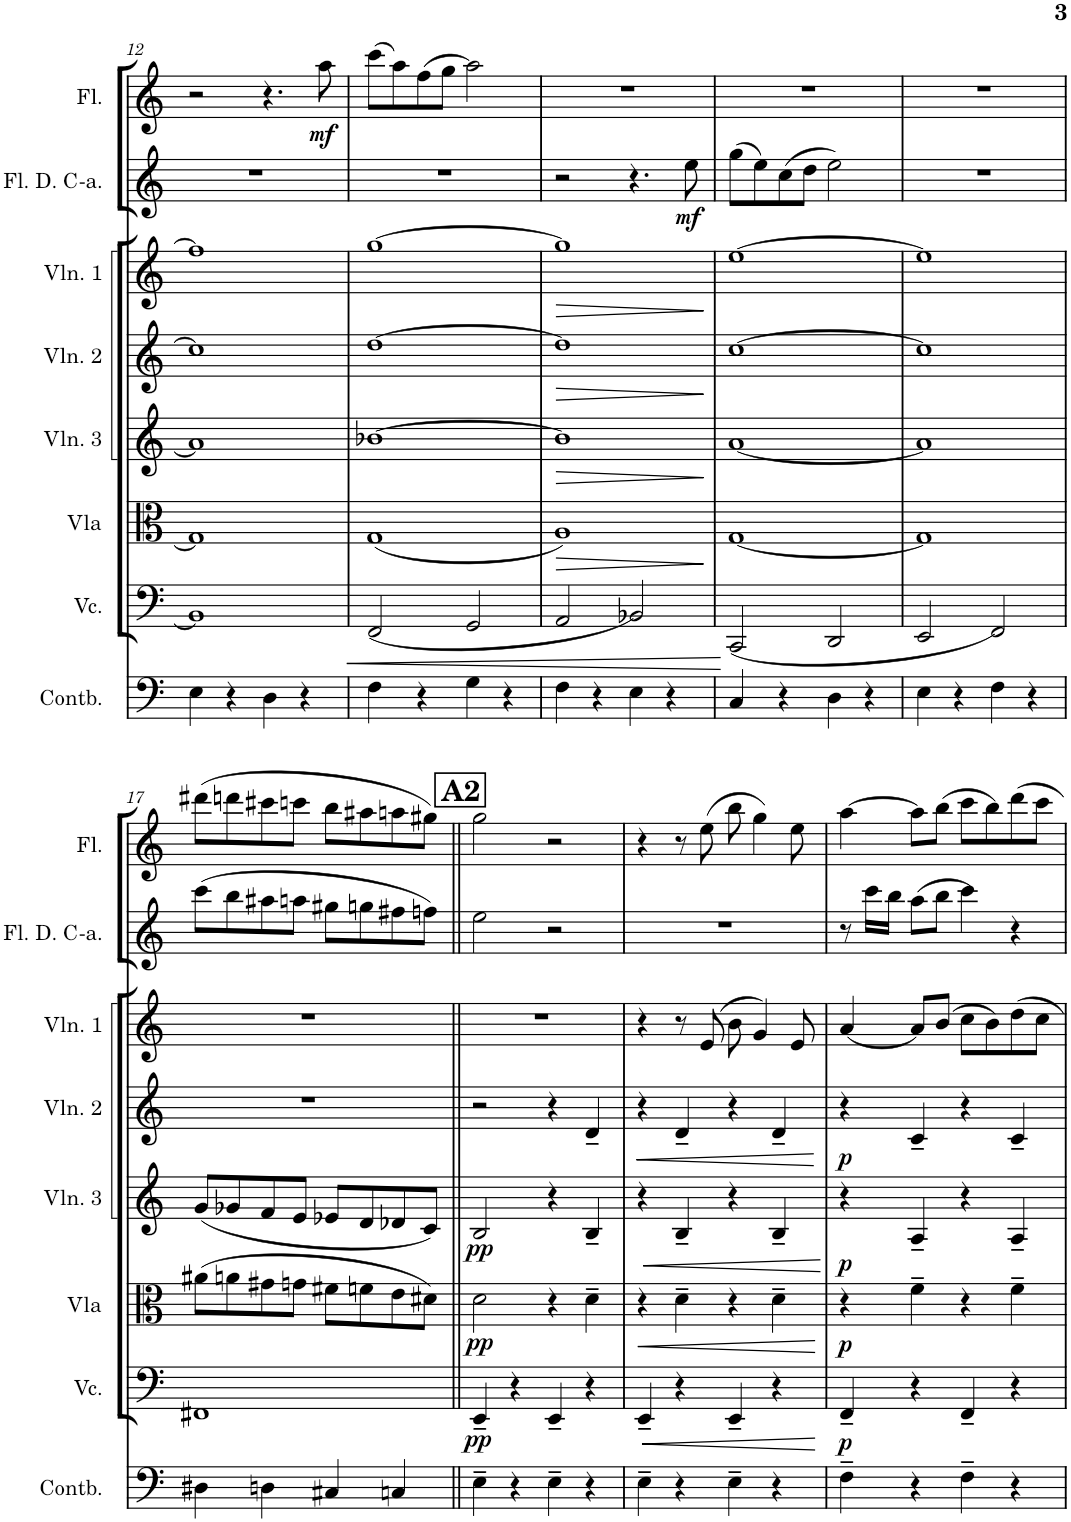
**kern	**kern	**dynam	**kern	**dynam	**kern	**dynam	**kern	**dynam	**kern	**dynam	**kern	**dynam	**kern	**dynam
*part8	*part7	*part7	*part6	*part6	*part5	*part5	*part4	*part4	*part3	*part3	*part2	*part2	*part1	*part1
*staff8	*staff7	*staff7	*staff6	*staff6	*staff5	*staff5	*staff4	*staff4	*staff3	*staff3	*staff2	*staff2	*staff1	*staff1
*I"Contrabaixo	*I"Violoncelo	*	*I"Viola	*	*I"Violino 3	*	*I"Violino 2	*	*I"Violino 1	*	*I"Flauta Doce Contralto	*	*I"Flauta	*
*I'Contb.	*I'Vc.	*	*I'Vla	*	*I'Vln. 3	*	*I'Vln. 2	*	*I'Vln. 1	*	*I'Fl. D. C-a.	*	*I'Fl.	*
!!LO:PB:g=z
*clefF4	*clefF4	*	*clefC3	*	*clefG2	*	*clefG2	*	*clefG2	*	*clefG2	*	*clefG2	*
*Trd7c12	*	*	*	*	*	*	*	*	*	*	*	*	*	*
*k[]	*k[]	*	*k[]	*	*k[]	*	*k[]	*	*k[]	*	*k[]	*	*k[]	*
*M4/4	*M4/4	*	*M4/4	*	*M4/4	*	*M4/4	*	*M4/4	*	*M4/4	*	*M4/4	*
=12	=12	=12	=12	=12	=12	=12	=12	=12	=12	=12	=12	=12	=12	=12
4E\	1BB-]	.	1G]	.	1a]	.	1cc]	.	1ff]	.	1r	.	2r	.
4r	.	.	.	.	.	.	.	.	.	.	.	.	.	.
4D\	.	.	.	.	.	.	.	.	.	.	.	.	4.r	.
4r	.	.	.	.	.	.	.	.	.	.	.	.	.	.
!	!	!	!	!	!	!	!	!	!	!	!	!	!	!LO:DY:b
.	.	.	.	.	.	.	.	.	.	.	.	.	8aa\	mf
=13	=13	=13	=13	=13	=13	=13	=13	=13	=13	=13	=13	=13	=13	=13
!	!	!LO:HP:b	!	!	!	!	!	!	!	!	!	!	!	!
4F\	(2FF/	<	(1G	.	[1b-X	.	[1dd	.	[1gg	.	1r	.	(8ccc\L	.
.	.	.	.	.	.	.	.	.	.	.	.	.	8aa\)	.
4r	.	.	.	.	.	.	.	.	.	.	.	.	(8ff\	.
.	.	.	.	.	.	.	.	.	.	.	.	.	8gg\J	.
4G\	2GG/	.	.	.	.	.	.	.	.	.	.	.	2aa\)	.
4r	.	.	.	.	.	.	.	.	.	.	.	.	.	.
=14	=14	=14	=14	=14	=14	=14	=14	=14	=14	=14	=14	=14	=14	=14
!	!	!	!	!LO:HP:b	!	!LO:HP:b	!	!LO:HP:b	!	!LO:HP:b	!	!	!	!
4F\	2AA/)	.	1A)	>	1b-]	>	1dd]	>	1gg]	>	2r	.	1r	.
4r	.	.	.	.	.	.	.	.	.	.	.	.	.	.
4E\	2BB-X/	.	.	.	.	.	.	.	.	.	4.r	.	.	.
4r	.	.	.	.	.	.	.	.	.	.	.	.	.	.
!	!	!	!	!	!	!	!	!	!	!	!	!LO:DY:b	!	!
.	.	.	.	.	.	.	.	.	.	.	8ee\	mf	.	.
.	.	.	.	]	.	]	.	]	.	]	.	.	.	.
=15	=15	=15	=15	=15	=15	=15	=15	=15	=15	=15	=15	=15	=15	=15
4C/	(2CC/	.	[1G	.	[1a	.	[1cc	.	[1ee	.	(8gg\L	.	1r	.
.	.	.	.	.	.	.	.	.	.	.	8ee\)	.	.	.
4r	.	.	.	.	.	.	.	.	.	.	(8cc\	.	.	.
.	.	.	.	.	.	.	.	.	.	.	8dd\J)	.	.	.
4D\	2DD/	[	.	.	.	.	.	.	.	.	2ee\	.	.	.
4r	.	.	.	.	.	.	.	.	.	.	.	.	.	.
=16	=16	=16	=16	=16	=16	=16	=16	=16	=16	=16	=16	=16	=16	=16
4E\	2EE/)	.	1G]	.	1a]	.	1cc]	.	1ee]	.	1r	.	1r	.
4r	.	.	.	.	.	.	.	.	.	.	.	.	.	.
4F\	2FF/	.	.	.	.	.	.	.	.	.	.	.	.	.
4r	.	.	.	.	.	.	.	.	.	.	.	.	.	.
!!LO:LB:g=z
=17	=17	=17	=17	=17	=17	=17	=17	=17	=17	=17	=17	=17	=17	=17
4D#X\	1FF#X	.	(8a#X\L	.	(8g/L	.	1r	.	1r	.	(8ccc\L	.	(8ddd#X\L	.
.	.	.	8an\	.	8g-X/	.	.	.	.	.	8bb\	.	8dddn\	.
4Dn\	.	.	8g#X\	.	8f/	.	.	.	.	.	8aa#X\	.	8ccc#X\	.
.	.	.	8gn\J	.	8e/J	.	.	.	.	.	8aan\J	.	8cccn\J	.
4C#X/	.	.	8f#X\L	.	8e-X/L	.	.	.	.	.	8gg#X\L	.	8bb\L	.
.	.	.	8fn\	.	8d/	.	.	.	.	.	8ggn\	.	8aa#X\	.
4Cn/	.	.	8e\	.	8d-X/	.	.	.	.	.	8ff#X\	.	8aan\	.
.	.	.	8d#X\J)	.	8c/J)	.	.	.	.	.	8ffn\J)	.	8gg#X\J)	.
!!LO:REH:place=s1:a:B:cj:fs=14:t=A2
=18||	=18||	=18||	=18||	=18||	=18||	=18||	=18||	=18||	=18||	=18||	=18||	=18||	=18||	=18||
!	!	!LO:DY:b	!	!LO:DY:b	!	!LO:DY:b	!	!	!	!	!	!	!	!
4E~\	4EE~/	pp	2d\	pp	2B/	pp	2r	.	1r	.	2ee\	.	2gg\	.
4r	4r	.	.	.	.	.	.	.	.	.	.	.	.	.
4E~\	4EE~/	.	4r	.	4r	.	4r	.	.	.	2r	.	2r	.
4r	4r	.	4d~\	.	4B~/	.	4d~/	.	.	.	.	.	.	.
=19	=19	=19	=19	=19	=19	=19	=19	=19	=19	=19	=19	=19	=19	=19
!	!	!LO:HP:b	!	!LO:HP:b	!	!LO:HP:b	!	!LO:HP:b	!	!	!	!	!	!
4E~\	4EE~/	<	4r	<	4r	<	4r	<	4r	.	1r	.	4r	.
4r	4r	.	4d~\	.	4B~/	.	4d~/	.	8r	.	.	.	8r	.
.	.	.	.	.	.	.	.	.	(8e/	.	.	.	(8ee\	.
4E~\	4EE~/	.	4r	.	4r	.	4r	.	8b\	.	.	.	8bb\	.
.	.	.	.	.	.	.	.	.	4g/)	.	.	.	4gg\)	.
4r	4r	.	4d~\	.	4B~/	.	4d~/	.	.	.	.	.	.	.
.	.	.	.	.	.	.	.	.	8e/	.	.	.	8ee\	.
.	.	[	.	[	.	[	.	[	.	.	.	.	.	.
=20	=20	=20	=20	=20	=20	=20	=20	=20	=20	=20	=20	=20	=20	=20
!	!	!LO:DY:b	!	!LO:DY:b	!	!LO:DY:b	!	!LO:DY:b	!	!	!	!	!	!
4F~\	4FF~/	p	4r	p	4r	p	4r	p	[4a/	.	8r	.	[4aa\	.
.	.	.	.	.	.	.	.	.	.	.	16ccc\LL	.	.	.
.	.	.	.	.	.	.	.	.	.	.	16bb\JJ	.	.	.
4r	4r	.	4f~\	.	4A~/	.	4c~/	.	8a/L]	.	(8aa\L	.	8aa\L]	.
.	.	.	.	.	.	.	.	.	(8b/J	.	8bb\J	.	(8bb\J	.
4F~\	4FF~/	.	4r	.	4r	.	4r	.	8cc\L	.	4ccc\)	.	8ccc\L	.
.	.	.	.	.	.	.	.	.	8b\)	.	.	.	8bb\)	.
4r	4r	.	4f~\	.	4A~/	.	4c~/	.	8dd\	.	4r	.	8ddd\	.
.	.	.	.	.	.	.	.	.	8cc\J	.	.	.	8ccc\J	.
=	=	=	=	=	=	=	=	=	=	=	=	=	=	=
*-	*-	*-	*-	*-	*-	*-	*-	*-	*-	*-	*-	*-	*-	*-
